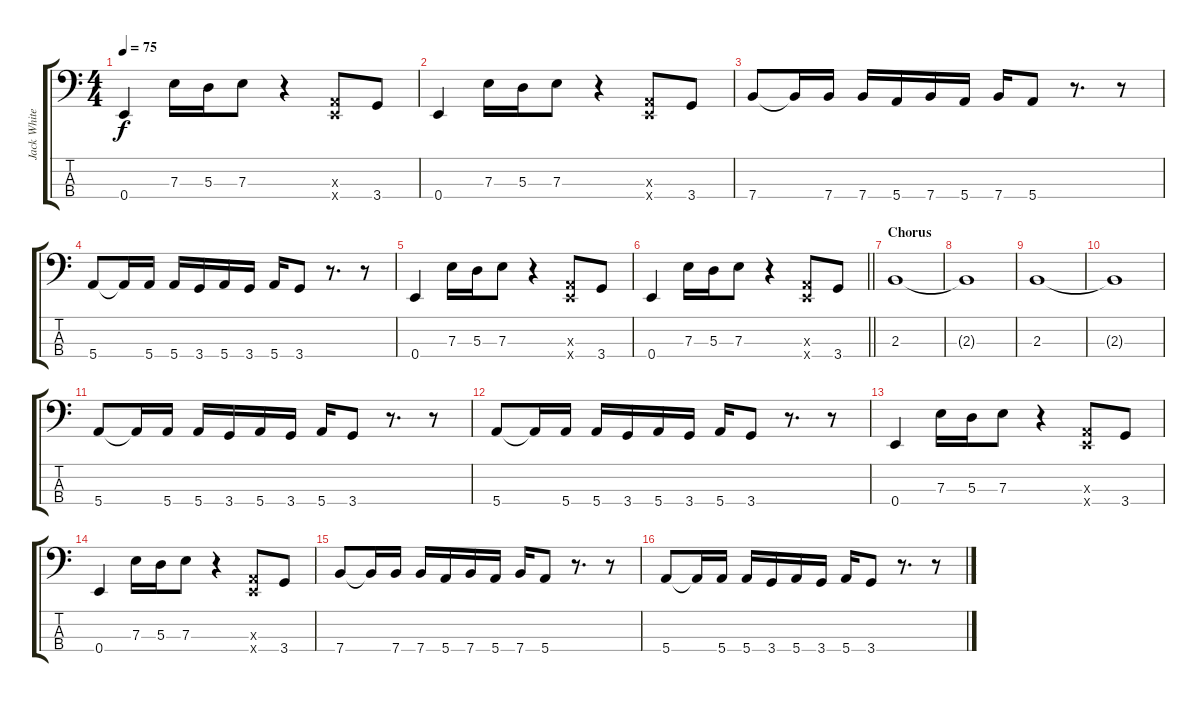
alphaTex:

\track ("Jack White" "Jack White") {instrument electricbassfinger}
\staff {score tabs}
\tuning (G2 D2 A1 E1) {hide}
\ts (4 4)
\tempo 75
\clef f4
\ks c
0.4.4{dy f} 7.3.16 5.3.16 7.3.8 r.4 (0.3{x} 0.4{x}).8 3.4.8 |
0.4.4 7.3.16 5.3.16 7.3.8 r.4 (0.3{x} 0.4{x}).8 3.4.8 |
7.4.8 7.4{t}.16 7.4.16 7.4.16 5.4.16 7.4.16 5.4.16 7.4.16 5.4.8 r.8{d} r.8 |
5.4.8 5.4{t}.16 5.4.16 5.4.16 3.4.16 5.4.16 3.4.16 5.4.16 3.4.8 r.8{d} r.8 |
0.4.4 7.3.16 5.3.16 7.3.8 r.4 (0.3{x} 0.4{x}).8 3.4.8 |
\barLineRight lightlight
0.4.4 7.3.16 5.3.16 7.3.8 r.4 (0.3{x} 0.4{x}).8 3.4.8 |
\section ("" "Chorus")
2.3.1 |
2.3{t}.1 |
2.3.1 |
2.3{t}.1 |
5.4.8 5.4{t}.16 5.4.16 5.4.16 3.4.16 5.4.16 3.4.16 5.4.16 3.4.8 r.8{d} r.8 |
5.4.8 5.4{t}.16 5.4.16 5.4.16 3.4.16 5.4.16 3.4.16 5.4.16 3.4.8 r.8{d} r.8 |
0.4.4 7.3.16 5.3.16 7.3.8 r.4 (0.3{x} 0.4{x}).8 3.4.8 |
0.4.4 7.3.16 5.3.16 7.3.8 r.4 (0.3{x} 0.4{x}).8 3.4.8 |
7.4.8 7.4{t}.16 7.4.16 7.4.16 5.4.16 7.4.16 5.4.16 7.4.16 5.4.8 r.8{d} r.8 |
5.4.8 5.4{t}.16 5.4.16 5.4.16 3.4.16 5.4.16 3.4.16 5.4.16 3.4.8 r.8{d} r.8
